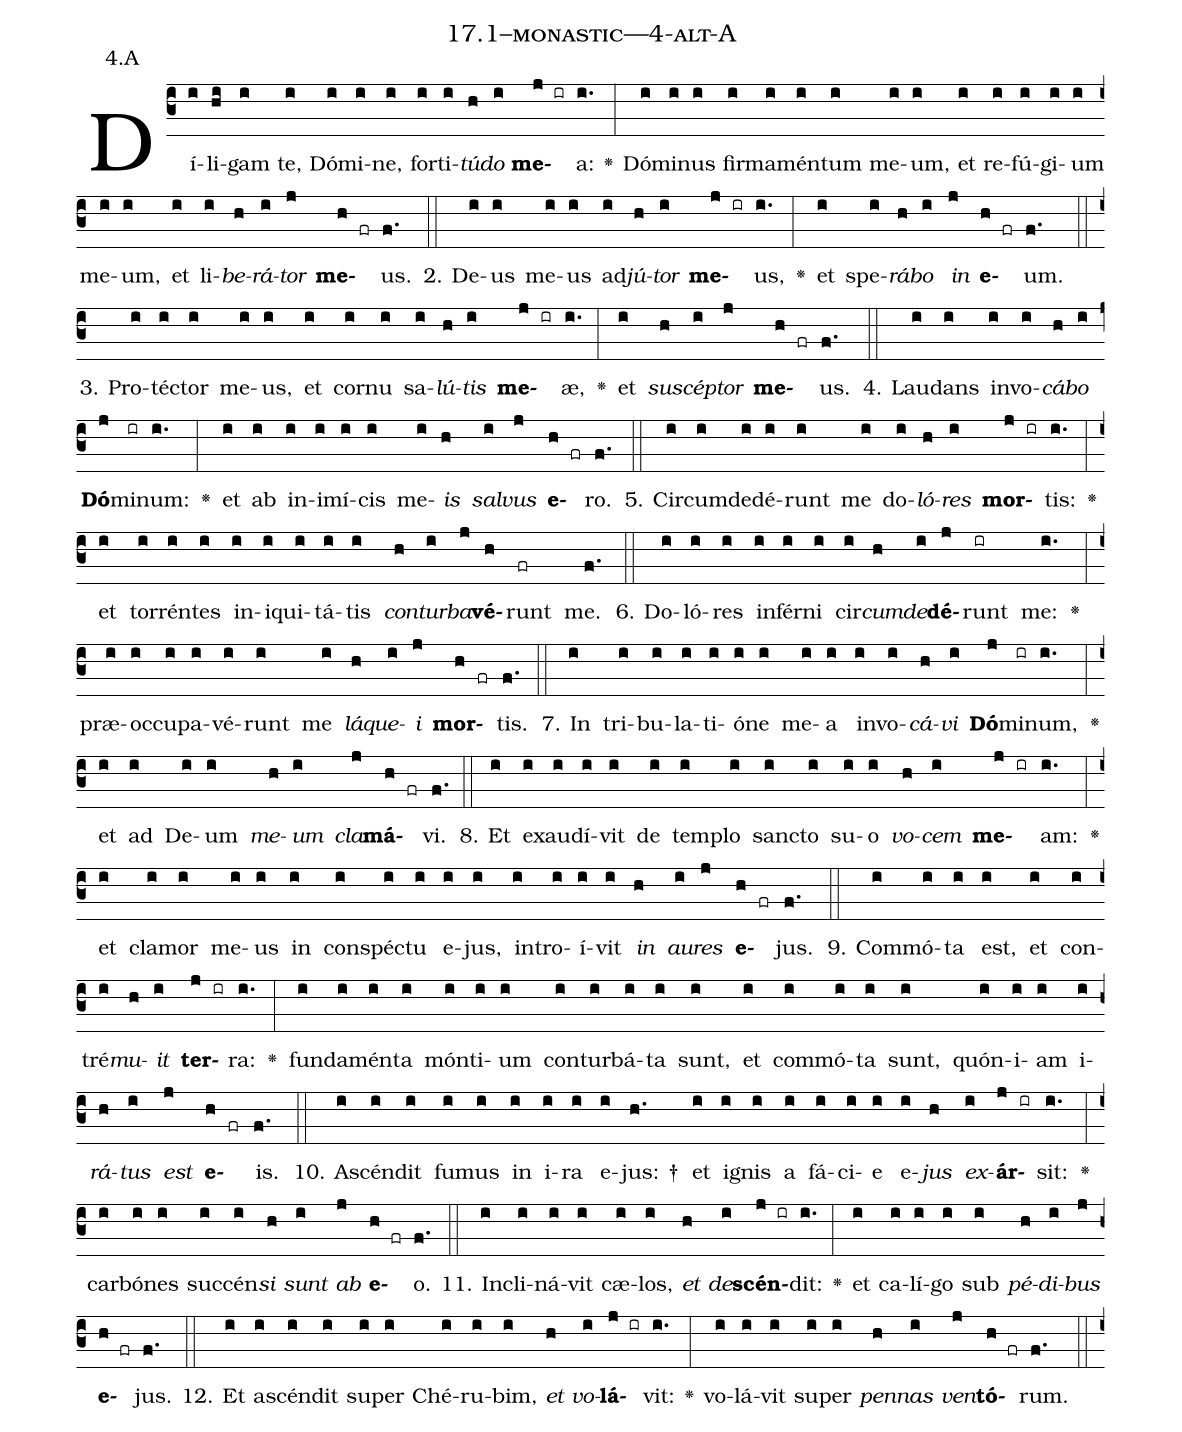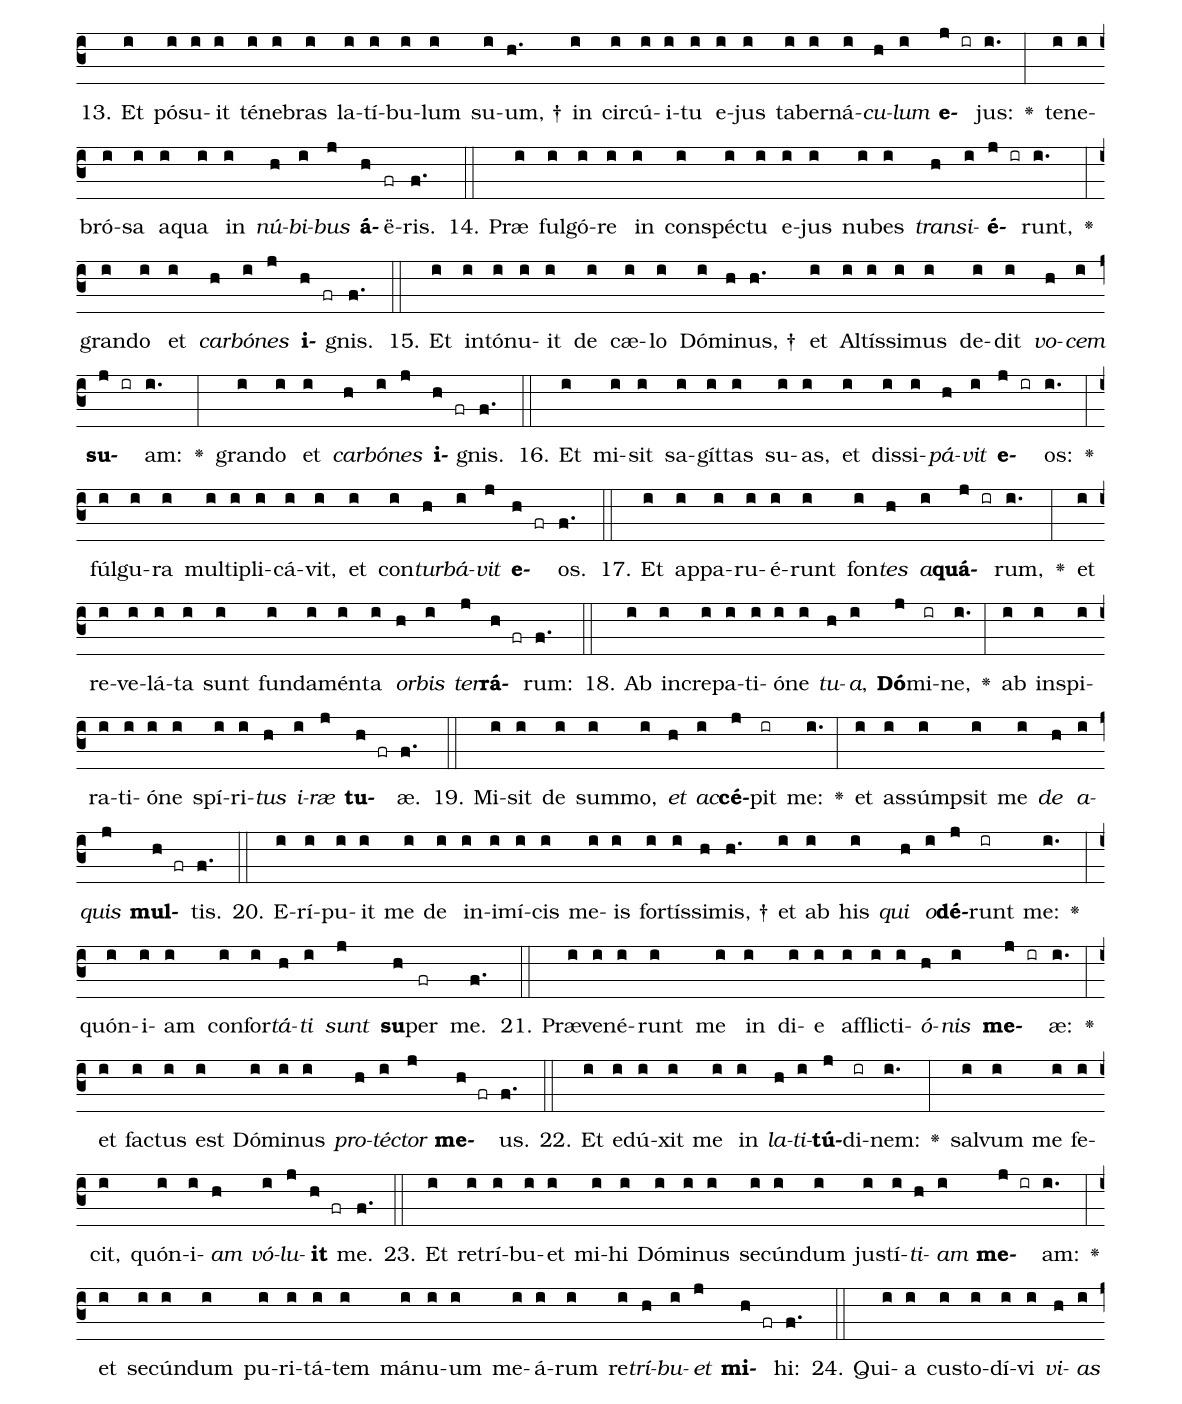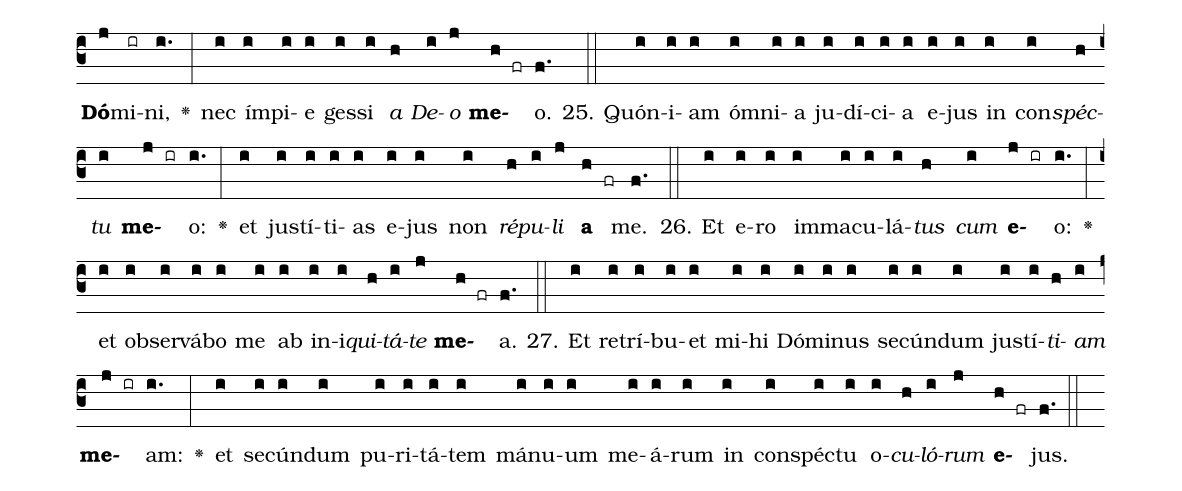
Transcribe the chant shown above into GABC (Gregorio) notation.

name: 17.1--monastic---4-alt-A;
annotation: 4.A;
%%
(c3)Dí(i)li(hi)gam(i) te,(i) Dó(i)mi(i)ne,(i) for(i)ti(i)<i>tú</i>(h)<i>do</i>(i) <b>me</b>(j ir)a:(i.) <v>\greheightstar</v>(:) Dó(i)mi(i)nus(i) fir(i)ma(i)mén(i)tum(i) me(i)um,(i) et(i) re(i)fú(i)gi(i)um(i) me(i)um,(i) et(i) li(i)<i>be</i>(h)<i>rá</i>(i)<i>tor</i>(j) <b>me</b>(h fr)us.(f.) (::)
2. De(i)us(i) me(i)us(i) ad(i)<i>jú</i>(h)<i>tor</i>(i) <b>me</b>(j ir)us,(i.) <v>\greheightstar</v>(:) et(i) spe(i)<i>rá</i>(h)<i>bo</i>(i) <i>in</i>(j) <b>e</b>(h fr)um.(f.) (::)
3. Pro(i)téc(i)tor(i) me(i)us,(i) et(i) cor(i)nu(i) sa(i)<i>lú</i>(h)<i>tis</i>(i) <b>me</b>(j ir)æ,(i.) <v>\greheightstar</v>(:) et(i) <i>su</i>(h)<i>scép</i>(i)<i>tor</i>(j) <b>me</b>(h fr)us.(f.) (::)
4. Lau(i)dans(i) in(i)vo(i)<i>cá</i>(h)<i>bo</i>(i) <b>Dó</b>(j)mi(ir)num:(i.) <v>\greheightstar</v>(:) et(i) ab(i) in(i)i(i)mí(i)cis(i) me(i)<i>is</i>(h) <i>sal</i>(i)<i>vus</i>(j) <b>e</b>(h fr)ro.(f.) (::)
5. Cir(i)cum(i)de(i)dé(i)runt(i) me(i) do(i)<i>ló</i>(h)<i>res</i>(i) <b>mor</b>(j ir)tis:(i.) <v>\greheightstar</v>(:) et(i) tor(i)rén(i)tes(i) in(i)i(i)qui(i)tá(i)tis(i) <i>con</i>(h)<i>tur</i>(i)<i>ba</i>(j)<b>vé</b>(h)runt(fr) me.(f.) (::)
6. Do(i)ló(i)res(i) in(i)fér(i)ni(i) cir(i)<i>cum</i>(h)<i>de</i>(i)<b>dé</b>(j)runt(ir) me:(i.) <v>\greheightstar</v>(:) præ(i)oc(i)cu(i)pa(i)vé(i)runt(i) me(i) <i>lá</i>(h)<i>que</i>(i)<i>i</i>(j) <b>mor</b>(h fr)tis.(f.) (::)
7. In(i) tri(i)bu(i)la(i)ti(i)ó(i)ne(i) me(i)a(i) in(i)vo(i)<i>cá</i>(h)<i>vi</i>(i) <b>Dó</b>(j)mi(ir)num,(i.) <v>\greheightstar</v>(:) et(i) ad(i) De(i)um(i) <i>me</i>(h)<i>um</i>(i) <i>cla</i>(j)<b>má</b>(h fr)vi.(f.) (::)
8. Et(i) ex(i)au(i)dí(i)vit(i) de(i) tem(i)plo(i) sanc(i)to(i) su(i)o(i) <i>vo</i>(h)<i>cem</i>(i) <b>me</b>(j ir)am:(i.) <v>\greheightstar</v>(:) et(i) cla(i)mor(i) me(i)us(i) in(i) con(i)spéc(i)tu(i) e(i)jus,(i) in(i)tro(i)í(i)vit(i) <i>in</i>(h) <i>au</i>(i)<i>res</i>(j) <b>e</b>(h fr)jus.(f.) (::)
9. Com(i)mó(i)ta(i) est,(i) et(i) con(i)tré(i)<i>mu</i>(h)<i>it</i>(i) <b>ter</b>(j ir)ra:(i.) <v>\greheightstar</v>(:) fun(i)da(i)mén(i)ta(i) món(i)ti(i)um(i) con(i)tur(i)bá(i)ta(i) sunt,(i) et(i) com(i)mó(i)ta(i) sunt,(i) quón(i)i(i)am(i) i(i)<i>rá</i>(h)<i>tus</i>(i) <i>est</i>(j) <b>e</b>(h fr)is.(f.) (::)
10. A(i)scén(i)dit(i) fu(i)mus(i) in(i) i(i)ra(i) e(i)jus: †(h.) et(i) i(i)gnis(i) a(i) fá(i)ci(i)e(i) e(i)<i>jus</i>(h) <i>ex</i>(i)<b>ár</b>(j ir)sit:(i.) <v>\greheightstar</v>(:) car(i)bó(i)nes(i) suc(i)cén(i)<i>si</i>(h) <i>sunt</i>(i) <i>ab</i>(j) <b>e</b>(h fr)o.(f.) (::)
11. In(i)cli(i)ná(i)vit(i) cæ(i)los,(i) <i>et</i>(h) <i>de</i>(i)<b>scén</b>(j ir)dit:(i.) <v>\greheightstar</v>(:) et(i) ca(i)lí(i)go(i) sub(i) <i>pé</i>(h)<i>di</i>(i)<i>bus</i>(j) <b>e</b>(h fr)jus.(f.) (::)
12. Et(i) a(i)scén(i)dit(i) su(i)per(i) Ché(i)ru(i)bim,(i) <i>et</i>(h) <i>vo</i>(i)<b>lá</b>(j ir)vit:(i.) <v>\greheightstar</v>(:) vo(i)lá(i)vit(i) su(i)per(i) <i>pen</i>(h)<i>nas</i>(i) <i>ven</i>(j)<b>tó</b>(h fr)rum.(f.) (::)
13. Et(i) pó(i)su(i)it(i) té(i)ne(i)bras(i) la(i)tí(i)bu(i)lum(i) su(i)um, †(h.) in(i) cir(i)cú(i)i(i)tu(i) e(i)jus(i) ta(i)ber(i)ná(i)<i>cu</i>(h)<i>lum</i>(i) <b>e</b>(j ir)jus:(i.) <v>\greheightstar</v>(:) te(i)ne(i)bró(i)sa(i) a(i)qua(i) in(i) <i>nú</i>(h)<i>bi</i>(i)<i>bus</i>(j) <b>á</b>(h)ë(fr)ris.(f.) (::)
14. Præ(i) ful(i)gó(i)re(i) in(i) con(i)spéc(i)tu(i) e(i)jus(i) nu(i)bes(i) <i>trans</i>(h)<i>i</i>(i)<b>é</b>(j ir)runt,(i.) <v>\greheightstar</v>(:) gran(i)do(i) et(i) <i>car</i>(h)<i>bó</i>(i)<i>nes</i>(j) <b>i</b>(h fr)gnis.(f.) (::)
15. Et(i) in(i)tó(i)nu(i)it(i) de(i) cæ(i)lo(i) Dó(i)mi(h)nus, †(h.) et(i) Al(i)tís(i)si(i)mus(i) de(i)dit(i) <i>vo</i>(h)<i>cem</i>(i) <b>su</b>(j ir)am:(i.) <v>\greheightstar</v>(:) gran(i)do(i) et(i) <i>car</i>(h)<i>bó</i>(i)<i>nes</i>(j) <b>i</b>(h fr)gnis.(f.) (::)
16. Et(i) mi(i)sit(i) sa(i)gít(i)tas(i) su(i)as,(i) et(i) dis(i)si(i)<i>pá</i>(h)<i>vit</i>(i) <b>e</b>(j ir)os:(i.) <v>\greheightstar</v>(:) fúl(i)gu(i)ra(i) mul(i)ti(i)pli(i)cá(i)vit,(i) et(i) con(i)<i>tur</i>(h)<i>bá</i>(i)<i>vit</i>(j) <b>e</b>(h fr)os.(f.) (::)
17. Et(i) ap(i)pa(i)ru(i)é(i)runt(i) fon(i)<i>tes</i>(h) <i>a</i>(i)<b>quá</b>(j ir)rum,(i.) <v>\greheightstar</v>(:) et(i) re(i)ve(i)lá(i)ta(i) sunt(i) fun(i)da(i)mén(i)ta(i) <i>or</i>(h)<i>bis</i>(i) <i>ter</i>(j)<b>rá</b>(h fr)rum:(f.) (::)
18. Ab(i) in(i)cre(i)pa(i)ti(i)ó(i)ne(i) <i>tu</i>(h)<i>a</i>,(i) <b>Dó</b>(j)mi(ir)ne,(i.) <v>\greheightstar</v>(:) ab(i) in(i)spi(i)ra(i)ti(i)ó(i)ne(i) spí(i)ri(i)<i>tus</i>(h) <i>i</i>(i)<i>ræ</i>(j) <b>tu</b>(h fr)æ.(f.) (::)
19. Mi(i)sit(i) de(i) sum(i)mo,(i) <i>et</i>(h) <i>ac</i>(i)<b>cé</b>(j)pit(ir) me:(i.) <v>\greheightstar</v>(:) et(i) as(i)súmp(i)sit(i) me(i) <i>de</i>(h) <i>a</i>(i)<i>quis</i>(j) <b>mul</b>(h fr)tis.(f.) (::)
20. E(i)rí(i)pu(i)it(i) me(i) de(i) in(i)i(i)mí(i)cis(i) me(i)is(i) for(i)tís(i)si(h)mis, †(h.) et(i) ab(i) his(i) <i>qui</i>(h) <i>o</i>(i)<b>dé</b>(j)runt(ir) me:(i.) <v>\greheightstar</v>(:) quón(i)i(i)am(i) con(i)for(i)<i>tá</i>(h)<i>ti</i>(i) <i>sunt</i>(j) <b>su</b>(h)per(fr) me.(f.) (::)
21. Præ(i)ve(i)né(i)runt(i) me(i) in(i) di(i)e(i) af(i)flic(i)ti(i)<i>ó</i>(h)<i>nis</i>(i) <b>me</b>(j ir)æ:(i.) <v>\greheightstar</v>(:) et(i) fac(i)tus(i) est(i) Dó(i)mi(i)nus(i) <i>pro</i>(h)<i>téc</i>(i)<i>tor</i>(j) <b>me</b>(h fr)us.(f.) (::)
22. Et(i) e(i)dú(i)xit(i) me(i) in(i) <i>la</i>(h)<i>ti</i>(i)<b>tú</b>(j)di(ir)nem:(i.) <v>\greheightstar</v>(:) sal(i)vum(i) me(i) fe(i)cit,(i) quón(i)i(i)<i>am</i>(h) <i>vó</i>(i)<i>lu</i>(j)<b>it</b>(h fr) me.(f.) (::)
23. Et(i) re(i)trí(i)bu(i)et(i) mi(i)hi(i) Dó(i)mi(i)nus(i) se(i)cún(i)dum(i) jus(i)tí(i)<i>ti</i>(h)<i>am</i>(i) <b>me</b>(j ir)am:(i.) <v>\greheightstar</v>(:) et(i) se(i)cún(i)dum(i) pu(i)ri(i)tá(i)tem(i) má(i)nu(i)um(i) me(i)á(i)rum(i) re(i)<i>trí</i>(h)<i>bu</i>(i)<i>et</i>(j) <b>mi</b>(h fr)hi:(f.) (::)
24. Qui(i)a(i) cus(i)to(i)dí(i)vi(i) <i>vi</i>(h)<i>as</i>(i) <b>Dó</b>(j)mi(ir)ni,(i.) <v>\greheightstar</v>(:) nec(i) ím(i)pi(i)e(i) ges(i)si(i) <i>a</i>(h) <i>De</i>(i)<i>o</i>(j) <b>me</b>(h fr)o.(f.) (::)
25. Quón(i)i(i)am(i) óm(i)ni(i)a(i) ju(i)dí(i)ci(i)a(i) e(i)jus(i) in(i) con(i)<i>spéc</i>(h)<i>tu</i>(i) <b>me</b>(j ir)o:(i.) <v>\greheightstar</v>(:) et(i) jus(i)tí(i)ti(i)as(i) e(i)jus(i) non(i) <i>ré</i>(h)<i>pu</i>(i)<i>li</i>(j) <b>a</b>(h fr) me.(f.) (::)
26. Et(i) e(i)ro(i) im(i)ma(i)cu(i)lá(i)<i>tus</i>(h) <i>cum</i>(i) <b>e</b>(j ir)o:(i.) <v>\greheightstar</v>(:) et(i) ob(i)ser(i)vá(i)bo(i) me(i) ab(i) in(i)i(i)<i>qui</i>(h)<i>tá</i>(i)<i>te</i>(j) <b>me</b>(h fr)a.(f.) (::)
27. Et(i) re(i)trí(i)bu(i)et(i) mi(i)hi(i) Dó(i)mi(i)nus(i) se(i)cún(i)dum(i) jus(i)tí(i)<i>ti</i>(h)<i>am</i>(i) <b>me</b>(j ir)am:(i.) <v>\greheightstar</v>(:) et(i) se(i)cún(i)dum(i) pu(i)ri(i)tá(i)tem(i) má(i)nu(i)um(i) me(i)á(i)rum(i) in(i) con(i)spéc(i)tu(i) o(i)<i>cu</i>(h)<i>ló</i>(i)<i>rum</i>(j) <b>e</b>(h fr)jus.(f.) (::)
